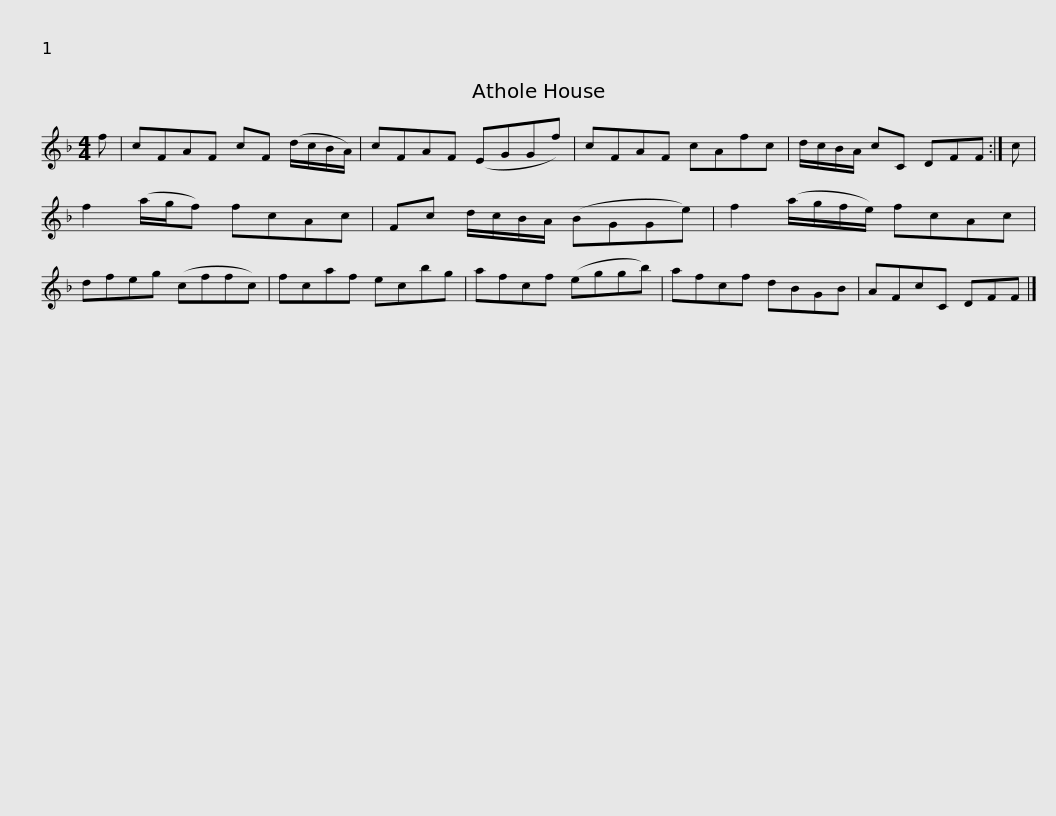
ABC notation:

X:1
L:1/8
M:4/4
I:linebreak $
K:F
V:1 treble
V:1
 f | cFAF cF (d/c/B/A/) | cFAF (EGGf) | cFAF cAfc | d/c/B/A/ cC DFF :| %5
 c |$ f2 (a/g/f) fcAc | Fc d/c/B/A/ (BGGe) | f2 (a/g/f/e/) fcAc | dfeg (cffc) | %10
 fcaf ecbg |$ afcf (eggb) | afcf dBGB | AFcC DFF |] %14
